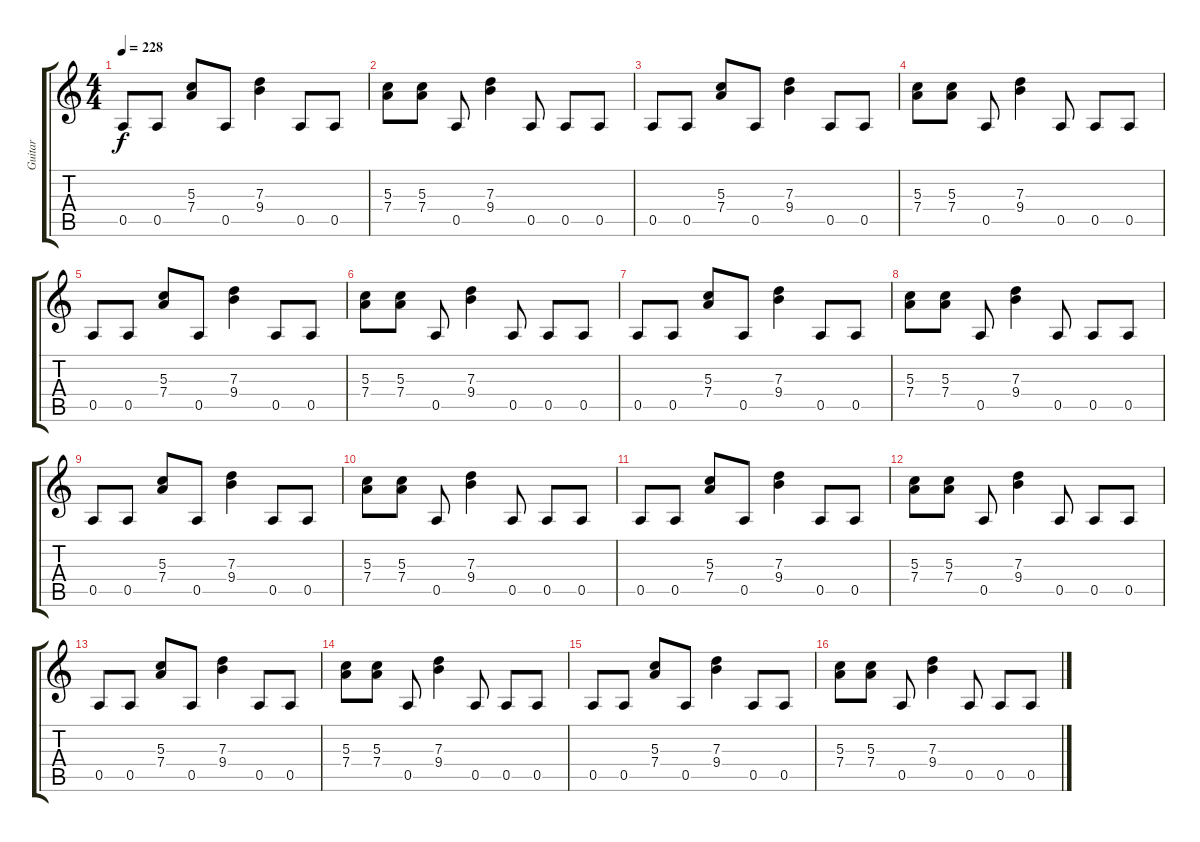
\track ("Guitar" "Guitar") {instrument distortionguitar}
\staff {score tabs}
\tuning (E4 B3 G3 D3 A2 E2) {hide}
\ts (4 4)
\tempo 228
\clef g2
\ks c
0.5.8{dy f} 0.5.8 (5.3 7.4).8 0.5.8 (7.3 9.4).4 0.5.8 0.5.8 |
(5.3 7.4).8 (5.3 7.4).8 0.5.8 (7.3 9.4).4 0.5.8 0.5.8 0.5.8 |
0.5.8 0.5.8 (5.3 7.4).8 0.5.8 (7.3 9.4).4 0.5.8 0.5.8 |
(5.3 7.4).8 (5.3 7.4).8 0.5.8 (7.3 9.4).4 0.5.8 0.5.8 0.5.8 |
0.5.8 0.5.8 (5.3 7.4).8 0.5.8 (7.3 9.4).4 0.5.8 0.5.8 |
(5.3 7.4).8 (5.3 7.4).8 0.5.8 (7.3 9.4).4 0.5.8 0.5.8 0.5.8 |
0.5.8 0.5.8 (5.3 7.4).8 0.5.8 (7.3 9.4).4 0.5.8 0.5.8 |
(5.3 7.4).8 (5.3 7.4).8 0.5.8 (7.3 9.4).4 0.5.8 0.5.8 0.5.8 |
0.5.8 0.5.8 (5.3 7.4).8 0.5.8 (7.3 9.4).4 0.5.8 0.5.8 |
(5.3 7.4).8 (5.3 7.4).8 0.5.8 (7.3 9.4).4 0.5.8 0.5.8 0.5.8 |
0.5.8 0.5.8 (5.3 7.4).8 0.5.8 (7.3 9.4).4 0.5.8 0.5.8 |
(5.3 7.4).8 (5.3 7.4).8 0.5.8 (7.3 9.4).4 0.5.8 0.5.8 0.5.8 |
0.5.8 0.5.8 (5.3 7.4).8 0.5.8 (7.3 9.4).4 0.5.8 0.5.8 |
(5.3 7.4).8 (5.3 7.4).8 0.5.8 (7.3 9.4).4 0.5.8 0.5.8 0.5.8 |
0.5.8 0.5.8 (5.3 7.4).8 0.5.8 (7.3 9.4).4 0.5.8 0.5.8 |
(5.3 7.4).8 (5.3 7.4).8 0.5.8 (7.3 9.4).4 0.5.8 0.5.8 0.5.8
